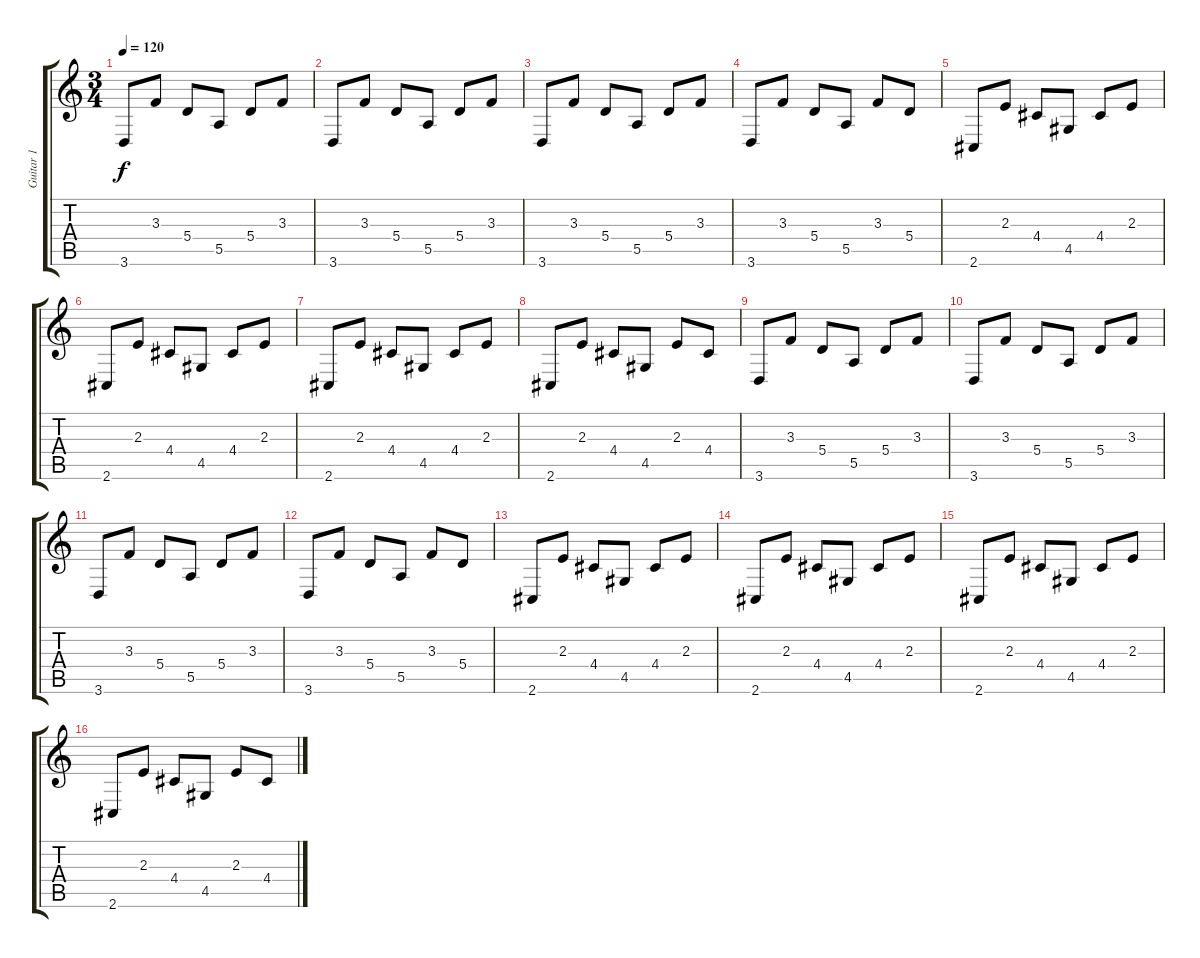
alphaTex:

\track ("Guitar 1" "Guitar 1") {instrument overdrivenguitar}
\staff {score tabs}
\tuning (B3 Gb3 D3 A2 E2 B1) {hide}
\ts (3 4)
\tempo 120
\clef g2
\ks c
3.6.8{dy f} 3.3.8 5.4.8 5.5.8 5.4.8 3.3.8 |
3.6.8 3.3.8 5.4.8 5.5.8 5.4.8 3.3.8 |
3.6.8 3.3.8 5.4.8 5.5.8 5.4.8 3.3.8 |
3.6.8 3.3.8 5.4.8 5.5.8 3.3.8 5.4.8 |
2.6.8 2.3.8 4.4.8 4.5.8 4.4.8 2.3.8 |
2.6.8 2.3.8 4.4.8 4.5.8 4.4.8 2.3.8 |
2.6.8 2.3.8 4.4.8 4.5.8 4.4.8 2.3.8 |
2.6.8 2.3.8 4.4.8 4.5.8 2.3.8 4.4.8 |
3.6.8 3.3.8 5.4.8 5.5.8 5.4.8 3.3.8 |
3.6.8 3.3.8 5.4.8 5.5.8 5.4.8 3.3.8 |
3.6.8 3.3.8 5.4.8 5.5.8 5.4.8 3.3.8 |
3.6.8 3.3.8 5.4.8 5.5.8 3.3.8 5.4.8 |
2.6.8 2.3.8 4.4.8 4.5.8 4.4.8 2.3.8 |
2.6.8 2.3.8 4.4.8 4.5.8 4.4.8 2.3.8 |
2.6.8 2.3.8 4.4.8 4.5.8 4.4.8 2.3.8 |
2.6.8 2.3.8 4.4.8 4.5.8 2.3.8 4.4.8
